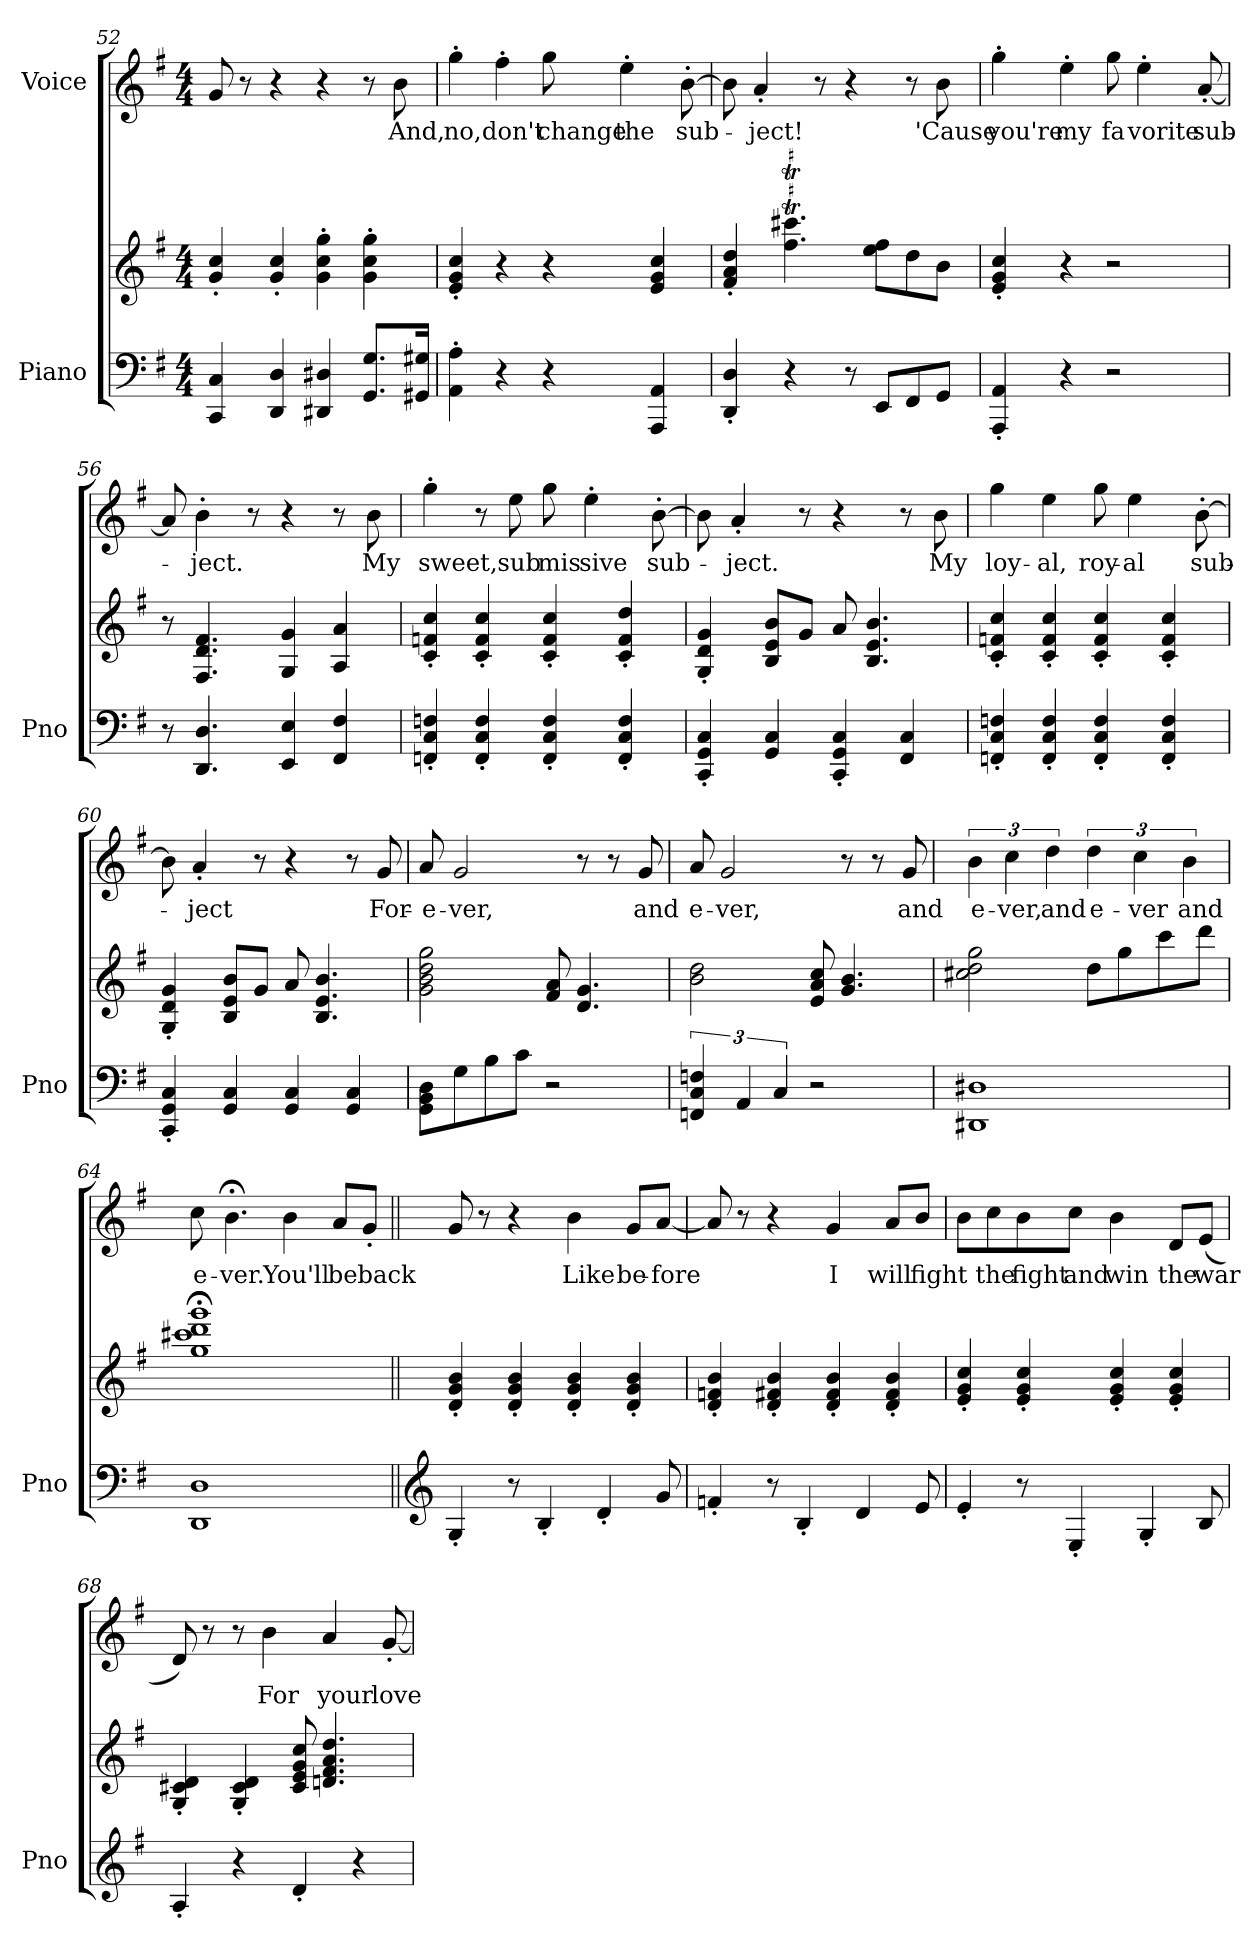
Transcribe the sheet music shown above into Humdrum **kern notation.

**kern	**kern	**kern	**text
*part2	*part2	*part1	*part1
*staff3	*staff2	*staff1	*staff1
*I"Piano	*	*I"Voice	*
*I'Pno	*	*	*
*clefF4	*clefG2	*clefG2	*
*k[f#]	*k[f#]	*k[f#]	*
*M4/4	*M4/4	*M4/4	*
=52	=52	=52	=52
4CC/ 4C/	4g/' 4cc/'	8g/	.
.	.	8r	.
4DD/ 4D/	4g/' 4cc/'	4r	.
4DD#X/ 4D#X/	4g\' 4cc\' 4gg\'	4r	.
8.GG/ 8.G/L	4g\' 4cc\' 4gg\'	8r	.
!	!	!	!LO:LY:b
.	.	8b\	And,
16GG#X/ 16G#X/Jk	.	.	.
=53	=53	=53	=53
!	!	!	!LO:LY:b
4AA\' 4A\'	4e/' 4g/' 4cc/'	4gg'\	no,
!	!	!	!LO:LY:b
4r	4r	4ff#'\	don't
!	!	!	!LO:LY:b
4r	4r	8gg\	change
!	!	!	!LO:LY:b
.	.	4ee'\	the
4AAA/ 4AA/	4e/ 4g/ 4cc/	.	.
!	!	!	!LO:LY:b
.	.	[8b'\	sub-
!!LO:PB:g=z
=54	=54	=54	=54
4DD/' 4D/'	4f#/' 4a/' 4dd/'	8b\]	.
!	!	!	!LO:LY:b
.	.	4a'/	-ject!
4r	4.ff#\T 4.ccc#X\T	.	.
.	.	8r	.
8r	.	4r	.
8EE/L	8ee\ 8ff#\L	.	.
8FF#/	8dd\	8r	.
!	!	!	!LO:LY:b
8GG/J	8b\J	8b\	'Cause
=55	=55	=55	=55
!	!	!	!LO:LY:b
4AAA/' 4AA/'	4e/' 4g/' 4cc/'	4gg'\	you're
!	!	!	!LO:LY:b
4r	4r	4ee'\	my
!	!	!	!LO:LY:b
2r	2r	8gg\	fa
!	!	!	!LO:LY:b
.	.	4ee'\	vorite
!	!	!	!LO:LY:b
.	.	[8a'/	sub-
=56	=56	=56	=56
8r	8r	8a/]	.
!	!	!	!LO:LY:b
4.DD/ 4.D/	4.F#/ 4.d/ 4.f#/	4b'\	-ject.
.	.	8r	.
4EE/ 4E/	4G/ 4g/	4r	.
4FF#/ 4F#/	4A/ 4a/	8r	.
!	!	!	!LO:LY:b
.	.	8b\	My
=57	=57	=57	=57
!	!	!	!LO:LY:b
4FFn/' 4C/' 4Fn/'	4c/' 4fn/' 4cc/'	4gg'\	sweet,
4FF/' 4C/' 4F/'	4c/' 4f/' 4cc/'	8r	.
!	!	!	!LO:LY:b
.	.	8ee\	sub
!	!	!	!LO:LY:b
4FF/' 4C/' 4F/'	4c/' 4f/' 4cc/'	8gg\	mis
!	!	!	!LO:LY:b
.	.	4ee'\	sive
4FF/' 4C/' 4F/'	4c/' 4f/' 4dd/'	.	.
!	!	!	!LO:LY:b
.	.	[8b'\	sub-
!!LO:LB:g=z
=58	=58	=58	=58
4CC/' 4GG/' 4C/'	4G/' 4d/' 4g/'	8b\]	.
!	!	!	!LO:LY:b
.	.	4a'/	-ject.
4GG/ 4C/	8B/ 8e/ 8b/L	.	.
.	8g/J	8r	.
4CC/' 4GG/' 4C/'	8a/	4r	.
.	4.B/ 4.e/ 4.b/	.	.
4FF#/ 4C/	.	8r	.
!	!	!	!LO:LY:b
.	.	8b\	My
=59	=59	=59	=59
!	!	!	!LO:LY:b
4FFn/' 4C/' 4Fn/'	4c/' 4fn/' 4cc/'	4gg\	loy-
!	!	!	!LO:LY:b
4FF/' 4C/' 4F/'	4c/' 4f/' 4cc/'	4ee\	-al,
!	!	!	!LO:LY:b
4FF/' 4C/' 4F/'	4c/' 4f/' 4cc/'	8gg\	roy-
!	!	!	!LO:LY:b
.	.	4ee\	-al
4FF/' 4C/' 4F/'	4c/' 4f/' 4cc/'	.	.
!	!	!	!LO:LY:b
.	.	[8b'\	sub-
=60	=60	=60	=60
4CC/' 4GG/' 4C/'	4G/' 4d/' 4g/'	8b\]	.
!	!	!	!LO:LY:b
.	.	4a'/	-ject
4GG/ 4C/	8B/ 8e/ 8b/L	.	.
.	8g/J	8r	.
4GG/ 4C/	8a/	4r	.
.	4.B/ 4.e/ 4.b/	.	.
4GG/ 4C/	.	8r	.
!	!	!	!LO:LY:b
.	.	8g/	For-
=61	=61	=61	=61
!	!	!	!LO:LY:b
8GG\ 8BB\ 8D\L	2g\ 2b\ 2dd\ 2gg\	8a/	-e-
!	!	!	!LO:LY:b
8G\	.	2g/	-ver,
8B\	.	.	.
8c\J	.	.	.
2r	8f#/ 8a/	.	.
.	4.d/ 4.g/	8r	.
.	.	8r	.
!	!	!	!LO:LY:b
.	.	8g/	and
!!LO:LB:g=z
=62	=62	=62	=62
!	!	!	!LO:LY:b
6FFn/ 6C/ 6Fn/	2b\ 2dd\	8a/	e-
!	!	!	!LO:LY:b
.	.	2g/	-ver,
6AA/	.	.	.
6C/	.	.	.
2r	8e/ 8a/ 8cc/	.	.
.	4.g/ 4.b/	8r	.
.	.	8r	.
!	!	!	!LO:LY:b
.	.	8g/	and
=63	=63	=63	=63
!	!	!	!LO:LY:b
1DD#X 1D#X	2cc#X\ 2dd\ 2gg\	6b\	e-
!	!	!	!LO:LY:b
.	.	6cc\	-ver,
!	!	!	!LO:LY:b
.	.	6dd\	and
!	!	!	!LO:LY:b
.	8dd\L	6dd\	e-
.	8gg\	.	.
!	!	!	!LO:LY:b
.	.	6cc\	-ver
.	8ccc\	.	.
!	!	!	!LO:LY:b
.	.	6b\	and
.	8ddd\J	.	.
=64	=64	=64	=64
!	!	!	!LO:LY:b
1DD 1D	1gg;< 1ccc#X;< 1ddd;< 1ggg;<	8cc\	e-
!	!	!	!LO:LY:b
.	.	4.b;<\	-ver.
!	!	!	!LO:LY:b
.	.	4b\	You'll
!	!	!	!LO:LY:b
.	.	8a/L	be
!	!	!	!LO:LY:b
.	.	8g'/J	back
=65||	=65||	=65||	=65||
*clefG2	*	*	*
4G'/	4d/' 4g/' 4b/'	8g/	.
.	.	8r	.
8r	4d/' 4g/' 4b/'	4r	.
4B'/	.	.	.
!	!	!	!LO:LY:b
.	4d/' 4g/' 4b/'	4b\	Like
4d'/	.	.	.
!	!	!	!LO:LY:b
.	4d/' 4g/' 4b/'	8g/L	be-
!	!	!	!LO:LY:b
8g/	.	[8a/J	-fore
!!LO:PB:g=z
=66	=66	=66	=66
4fn'/	4d/' 4fn/' 4b/'	8a/]	.
.	.	8r	.
8r	4d/' 4f#X/' 4b/'	4r	.
4B'/	.	.	.
!	!	!	!LO:LY:b
.	4d/' 4f#/' 4b/'	4g/	I
4d/	.	.	.
!	!	!	!LO:LY:b
.	4d/' 4f#/' 4b/'	8a/L	will
!	!	!	!LO:LY:b
8e/	.	8b/J	fight
=67	=67	=67	=67
4e'/	4e/' 4g/' 4cc/'	8b\L	.
!	!	!	!LO:LY:b
.	.	8cc\	the
!	!	!	!LO:LY:b
8r	4e/' 4g/' 4cc/'	8b\	fight
!	!	!	!LO:LY:b
4E'/	.	8cc\J	and
!	!	!	!LO:LY:b
.	4e/' 4g/' 4cc/'	4b\	win
4G'/	.	.	.
!	!	!	!LO:LY:b
.	4e/' 4g/' 4cc/'	8d/L	the
!	!	!	!LO:LY:b
8B/	.	(<8e/J	war
=68	=68	=68	=68
4A'/	4G/' 4c#X/' 4d/'	8d/)	.
.	.	8r	.
4r	4G/' 4c#/' 4d/'	8r	.
!	!	!	!LO:LY:b
.	.	4b\	For
4d'/	8c#/ 8e/ 8g/ 8cc/	.	.
!	!	!	!LO:LY:b
.	4.dn/ 4.f#/ 4.a/ 4.dd/	4a/	your
4r	.	.	.
!	!	!	!LO:LY:b
.	.	[8g'/	love
=	=	=	=
*-	*-	*-	*-
